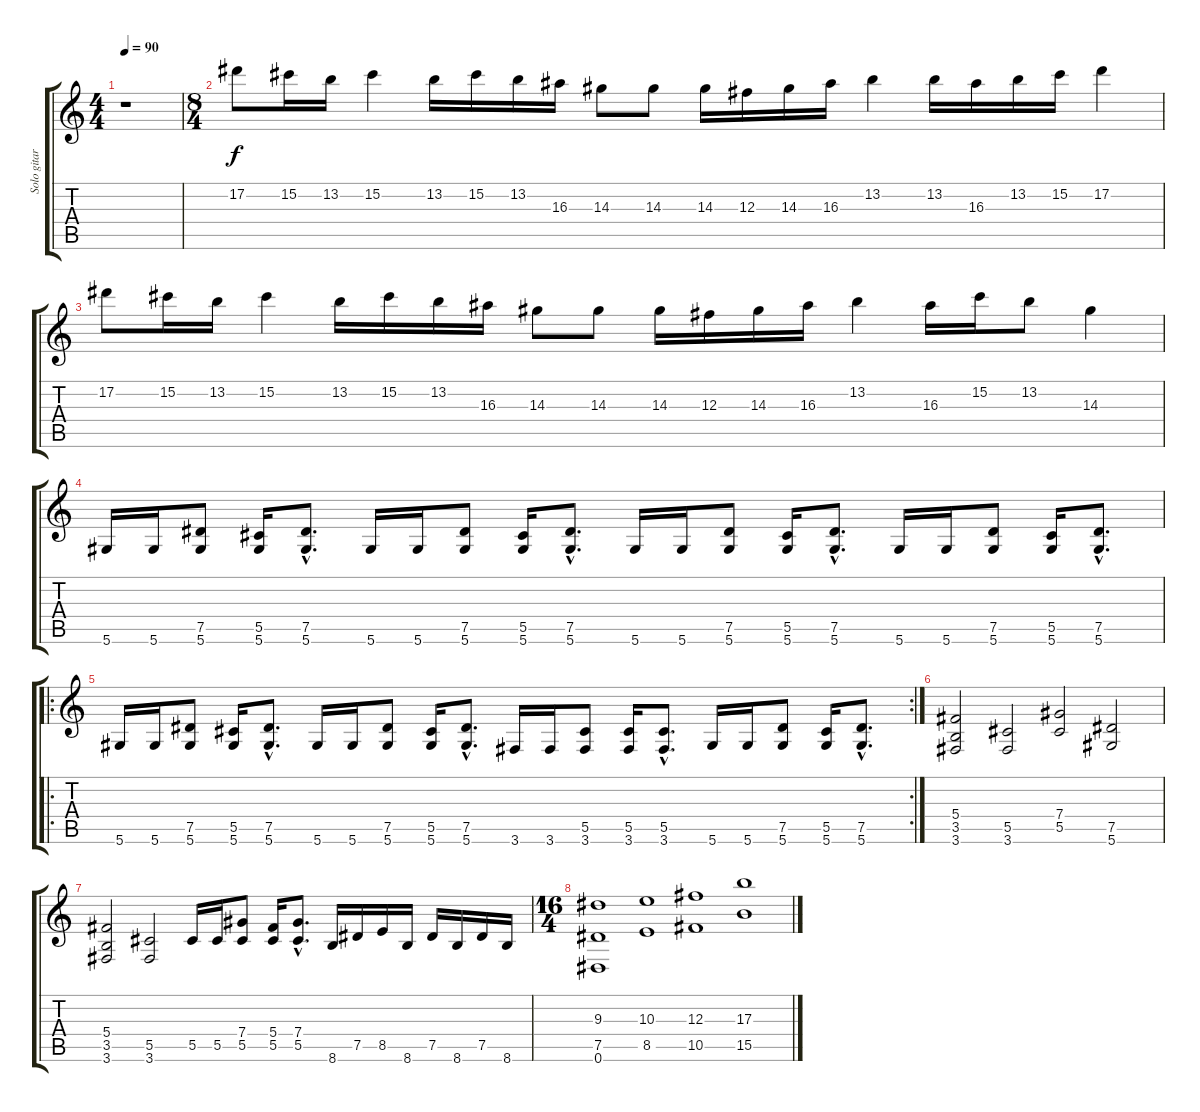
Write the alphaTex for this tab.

\track ("Solo gitara / Solo guitar" "Solo gitar") {instrument distortionguitar}
\staff {score tabs}
\tuning (Eb4 Bb3 Gb3 Db3 Ab2 Eb2) {hide}
\ts (4 4)
\tempo 90
\clef g2
\ks c
r.1{dy f instrument distortionguitar} |
\ts (8 4)
17.2.8 15.2.16 13.2.16 15.2.4 13.2.16 15.2.16 13.2.16 16.3.16 14.3.8 14.3.8 14.3.16 12.3.16 14.3.16 16.3.16 13.2.4 13.2.16 16.3.16 13.2.16 15.2.16 17.2.4 |
17.2.8 15.2.16 13.2.16 15.2.4 13.2.16 15.2.16 13.2.16 16.3.16 14.3.8 14.3.8 14.3.16 12.3.16 14.3.16 16.3.16 13.2.4 16.3.16 15.2.16 13.2.8 14.3.4 |
5.6.16 5.6.16 (7.5 5.6).8 (5.5 5.6).16 (7.5{hac} 5.6{hac}).8{d} 5.6.16 5.6.16 (7.5 5.6).8 (5.5 5.6).16 (7.5{hac} 5.6{hac}).8{d} 5.6.16 5.6.16 (7.5 5.6).8 (5.5 5.6).16 (7.5{hac} 5.6{hac}).8{d} 5.6.16 5.6.16 (7.5 5.6).8 (5.5 5.6).16 (7.5{hac} 5.6{hac}).8{d} |
\ro
\rc 2
5.6.16 5.6.16 (7.5 5.6).8 (5.5 5.6).16 (7.5{hac} 5.6{hac}).8{d} 5.6.16 5.6.16 (7.5 5.6).8 (5.5 5.6).16 (7.5{hac} 5.6{hac}).8{d} 3.6.16 3.6.16 (5.5 3.6).8 (5.5 3.6).16 (5.5{hac} 3.6{hac}).8{d} 5.6.16 5.6.16 (7.5 5.6).8 (5.5 5.6).16 (7.5{hac} 5.6{hac}).8{d} |
(5.4 3.5 3.6).2 (5.5 3.6).2 (7.4 5.5).2 (7.5 5.6).2 |
(5.4 3.5 3.6).2 (5.5 3.6).2 5.5.16 5.5.16 (7.4 5.5).8 (5.4 5.5).16 (7.4{hac} 5.5{hac}).8{d} 8.6.16 7.5.16 8.5.16 8.6.16 7.5.16 8.6.16 7.5.16 8.6.16 |
\ts (16 4)
(9.3 7.5 0.6).1 (10.3 8.5).1 (12.3 10.5).1 (17.3 15.5).1
